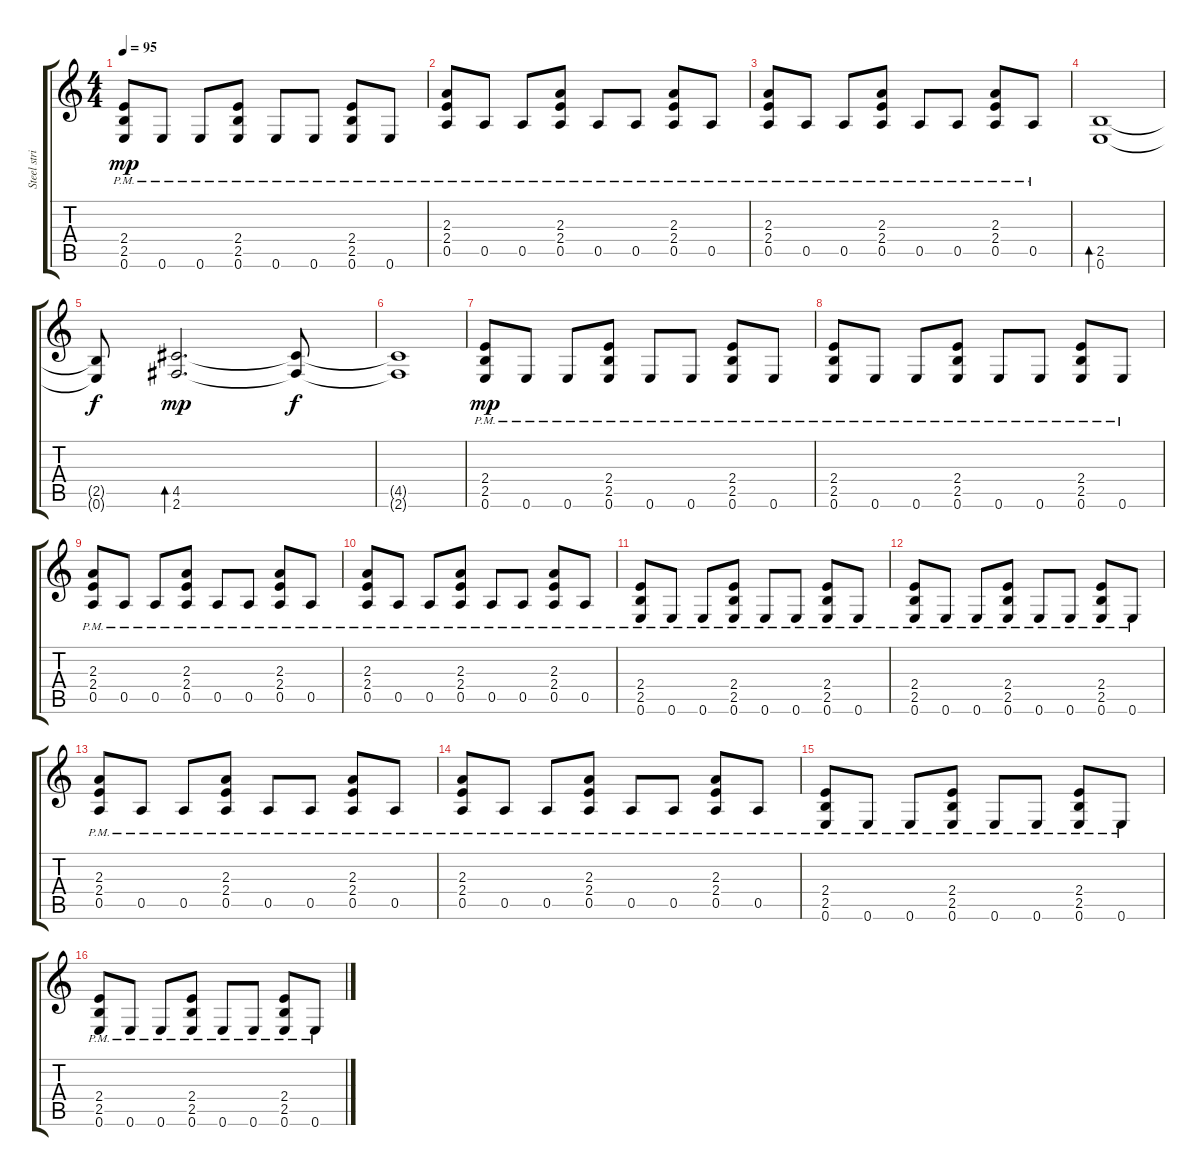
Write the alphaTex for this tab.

\track ("Steel string" "Steel stri") {instrument acousticguitarsteel}
\staff {score tabs}
\tuning (E4 B3 G3 D3 A2 E2) {hide}
\ts (4 4)
\tempo 95
\clef g2
\ks c
(2.4{pm} 2.5{pm} 0.6{pm}).8{dy mp} 0.6{pm}.8 0.6{pm}.8 (2.4{pm} 2.5{pm} 0.6{pm}).8 0.6{pm}.8 0.6{pm}.8 (2.4{pm} 2.5{pm} 0.6{pm}).8 0.6{pm}.8 |
(2.3{pm} 2.4{pm} 0.5{pm}).8 0.5{pm}.8 0.5{pm}.8 (2.3{pm} 2.4{pm} 0.5{pm}).8 0.5{pm}.8 0.5{pm}.8 (2.3{pm} 2.4{pm} 0.5{pm}).8 0.5{pm}.8 |
(2.3{pm} 2.4{pm} 0.5{pm}).8 0.5{pm}.8 0.5{pm}.8 (2.3{pm} 2.4{pm} 0.5{pm}).8 0.5{pm}.8 0.5{pm}.8 (2.3{pm} 2.4{pm} 0.5{pm}).8 0.5{pm}.8 |
(2.5 0.6).1{bd 240} |
(2.5{t} 0.6{t}).8{dy f} (4.5 2.6).2{d bd 240 dy mp} (4.5{t} 2.6{t}).8{dy f} |
(4.5{t} 2.6{t}).1 |
(2.4{pm} 2.5{pm} 0.6{pm}).8{dy mp} 0.6{pm}.8 0.6{pm}.8 (2.4{pm} 2.5{pm} 0.6{pm}).8 0.6{pm}.8 0.6{pm}.8 (2.4{pm} 2.5{pm} 0.6{pm}).8 0.6{pm}.8 |
(2.4{pm} 2.5{pm} 0.6{pm}).8 0.6{pm}.8 0.6{pm}.8 (2.4{pm} 2.5{pm} 0.6{pm}).8 0.6{pm}.8 0.6{pm}.8 (2.4{pm} 2.5{pm} 0.6{pm}).8 0.6{pm}.8 |
(2.3{pm} 2.4{pm} 0.5{pm}).8 0.5{pm}.8 0.5{pm}.8 (2.3{pm} 2.4{pm} 0.5{pm}).8 0.5{pm}.8 0.5{pm}.8 (2.3{pm} 2.4{pm} 0.5{pm}).8 0.5{pm}.8 |
(2.3{pm} 2.4{pm} 0.5{pm}).8 0.5{pm}.8 0.5{pm}.8 (2.3{pm} 2.4{pm} 0.5{pm}).8 0.5{pm}.8 0.5{pm}.8 (2.3{pm} 2.4{pm} 0.5{pm}).8 0.5{pm}.8 |
(2.4{pm} 2.5{pm} 0.6{pm}).8 0.6{pm}.8 0.6{pm}.8 (2.4{pm} 2.5{pm} 0.6{pm}).8 0.6{pm}.8 0.6{pm}.8 (2.4{pm} 2.5{pm} 0.6{pm}).8 0.6{pm}.8 |
(2.4{pm} 2.5{pm} 0.6{pm}).8 0.6{pm}.8 0.6{pm}.8 (2.4{pm} 2.5{pm} 0.6{pm}).8 0.6{pm}.8 0.6{pm}.8 (2.4{pm} 2.5{pm} 0.6{pm}).8 0.6{pm}.8 |
(2.3{pm} 2.4{pm} 0.5{pm}).8 0.5{pm}.8 0.5{pm}.8 (2.3{pm} 2.4{pm} 0.5{pm}).8 0.5{pm}.8 0.5{pm}.8 (2.3{pm} 2.4{pm} 0.5{pm}).8 0.5{pm}.8 |
(2.3{pm} 2.4{pm} 0.5{pm}).8 0.5{pm}.8 0.5{pm}.8 (2.3{pm} 2.4{pm} 0.5{pm}).8 0.5{pm}.8 0.5{pm}.8 (2.3{pm} 2.4{pm} 0.5{pm}).8 0.5{pm}.8 |
(2.4{pm} 2.5{pm} 0.6{pm}).8 0.6{pm}.8 0.6{pm}.8 (2.4{pm} 2.5{pm} 0.6{pm}).8 0.6{pm}.8 0.6{pm}.8 (2.4{pm} 2.5{pm} 0.6{pm}).8 0.6{pm}.8 |
(2.4{pm} 2.5{pm} 0.6{pm}).8 0.6{pm}.8 0.6{pm}.8 (2.4{pm} 2.5{pm} 0.6{pm}).8 0.6{pm}.8 0.6{pm}.8 (2.4{pm} 2.5{pm} 0.6{pm}).8 0.6{pm}.8
